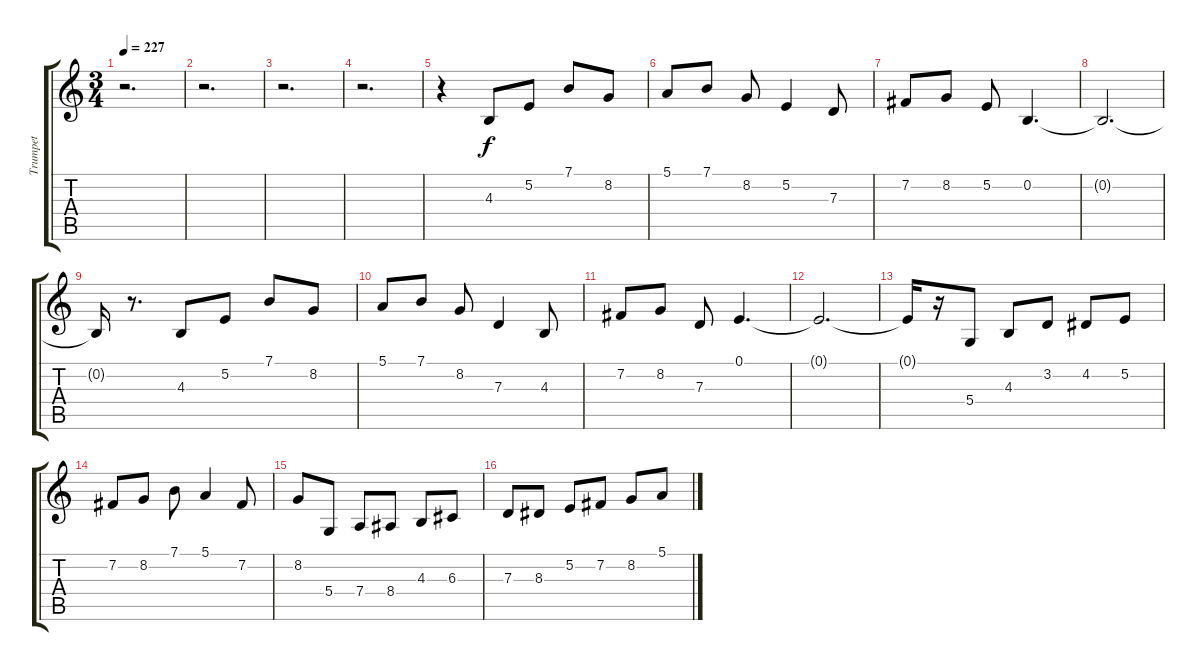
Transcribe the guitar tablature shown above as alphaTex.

\track ("Trumpet" "Trumpet") {instrument trumpet}
\staff {score tabs}
\tuning (E4 B3 G3 D3 A2 E2) {hide}
\ts (3 4)
\tempo 227
\clef g2
\ks c
r.2{d dy f} |
r.2{d} |
r.2{d} |
r.2{d} |
r.4 4.3.8 5.2.8 7.1.8 8.2.8 |
5.1.8 7.1.8 8.2.8 5.2.4 7.3.8 |
7.2.8 8.2.8 5.2.8 0.2.4{d} |
0.2{t}.2{d} |
0.2{t}.16 r.8{d} 4.3.8 5.2.8 7.1.8 8.2.8 |
5.1.8 7.1.8 8.2.8 7.3.4 4.3.8 |
7.2.8 8.2.8 7.3.8 0.1.4{d} |
0.1{t}.2{d} |
0.1{t}.16 r.16 5.4.8 4.3.8 3.2.8 4.2.8 5.2.8 |
7.2.8 8.2.8 7.1.8 5.1.4 7.2.8 |
8.2.8 5.4.8 7.4.8 8.4.8 4.3.8 6.3.8 |
7.3.8 8.3.8 5.2.8 7.2.8 8.2.8 5.1.8
